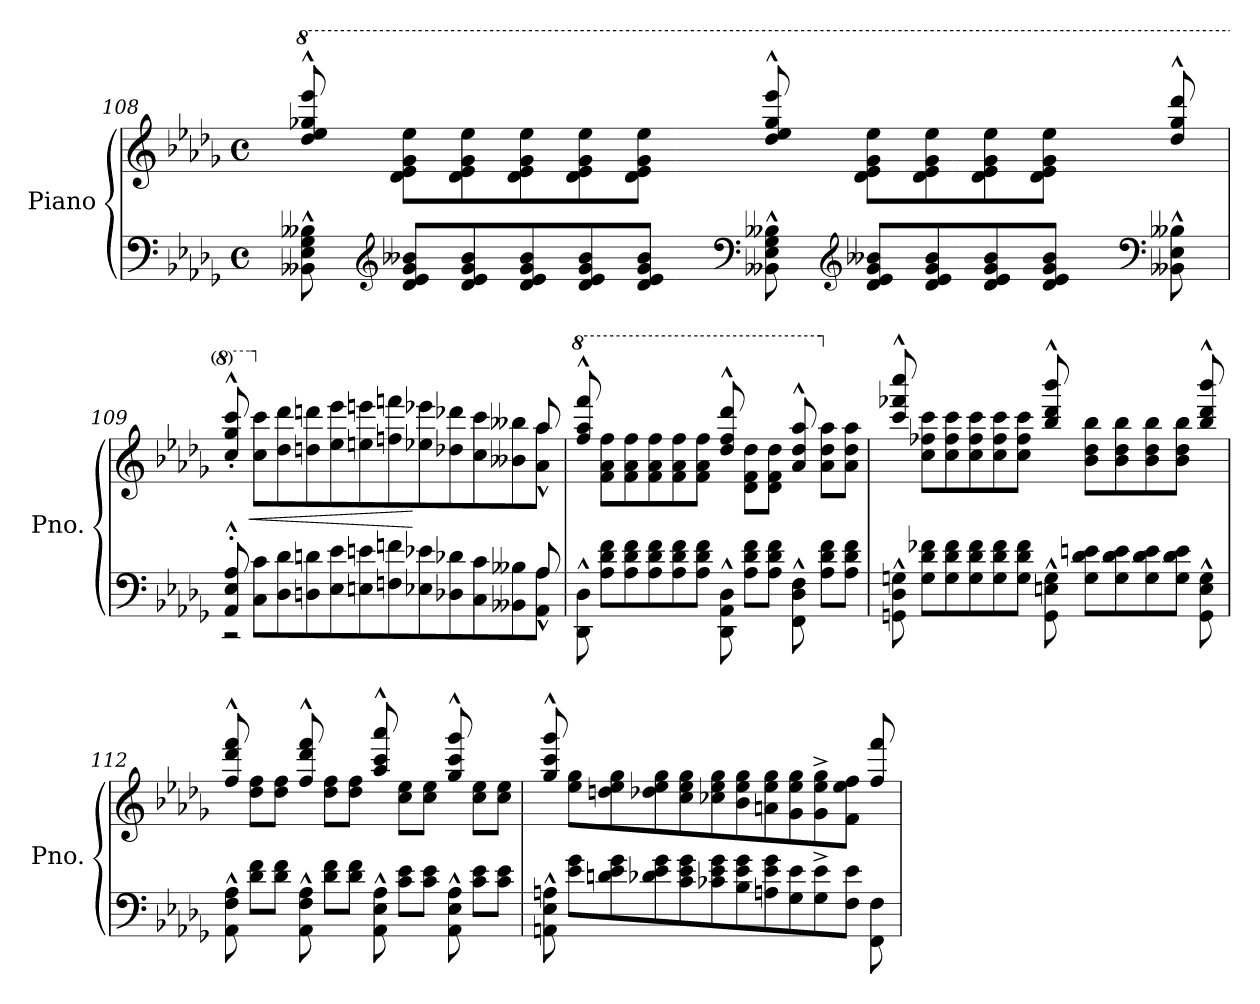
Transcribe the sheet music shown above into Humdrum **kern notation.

**kern	**kern	**dynam
*part1	*part1	*part1
*staff2	*staff1	*staff1/2
*I"Piano	*	*
*I'Pno.	*	*
!!LO:LB:g=z
*clefF4	*clefG2	*
*k[b-e-a-d-g-]	*k[b-e-a-d-g-]	*
*M4/4	*M4/4	*
*met(c)	*met(c)	*
*Xtuplet	*	*
*	*8va	*
*	*Xtuplet	*
=108	=108	=108
12BB--X\^^ 12E-\^^ 12G-\^^ 12B--X\^^	12ddd-/^^ 12eee-/^^ 12ggg-X/^^ 12eeee-/^^	.
*clefG2	*	*
12d-/ 12e-/ 12g-/ 12b--X/L	12dd-\ 12ee-\ 12gg-\ 12eee-\L	.
12d-/ 12e-/ 12g-/ 12b--/	12dd-\ 12ee-\ 12gg-\ 12eee-\	.
12d-/ 12e-/ 12g-/ 12b--/	12dd-\ 12ee-\ 12gg-\ 12eee-\	.
12d-/ 12e-/ 12g-/ 12b--/	12dd-\ 12ee-\ 12gg-\ 12eee-\	.
12d-/ 12e-/ 12g-/ 12b--/J	12dd-\ 12ee-\ 12gg-\ 12eee-\J	.
*clefF4	*	*
12BB--X\^^ 12E-\^^ 12G-\^^ 12B--X\^^	12ddd-/^^ 12eee-/^^ 12ggg-/^^ 12eeee-/^^	.
*clefG2	*	*
12d-/ 12e-/ 12g-/ 12b--X/L	12dd-\ 12ee-\ 12gg-\ 12eee-\L	.
12d-/ 12e-/ 12g-/ 12b--/	12dd-\ 12ee-\ 12gg-\ 12eee-\	.
12d-/ 12e-/ 12g-/ 12b--/	12dd-\ 12ee-\ 12gg-\ 12eee-\	.
12d-/ 12e-/ 12g-/ 12b--/J	12dd-\ 12ee-\ 12gg-\ 12eee-\J	.
*clefF4	*	*
12BB--X\^^ 12E-\^^ 12B--X\^^	12ddd-/^^ 12ggg-/^^ 12dddd-/^^	.
=109	=109	=109
*^	*^	*
12AA-/'^^ 12E-/'^^ 12A-/'^^	2r	12ccc/'^^ 12ggg-/'^^ 12cccc/'^^	2ryy	.
*	*	*X8va	*	*
!	!	!	!	!LO:HP:b
12C\ 12c\L	.	12cc\ 12ccc\L	.	<
12D-\ 12d-\	.	12dd-\ 12ddd-\	.	.
12Dn\ 12dn\	.	12ddn\ 12dddn\	.	.
12E-\ 12e-\	.	12ee-\ 12eee-\	.	.
12En\ 12en\	.	12een\ 12eeen\	.	.
12Fn\ 12fn\	3ryy	12ffn\ 12fffn\	3ryy	.
12E-X\ 12e-X\	.	12ee-X\ 12eee-X\	.	[
12D-X\ 12d-X\	.	12dd-X\ 12ddd-X\	.	.
12C\ 12c\	.	12cc\ 12ccc\	.	.
12BB--X\ 12B--X\	12ryy	12b--X\ 12bb--X\	12ryy	.
12AA-\ 12A-\J	12A-^^/	12a-\ 12aa-\J	12aa-^^/	.
*v	*v	*	*	*
*	*v	*v	*
!!LO:PB:g=z
=110	=110	=110
*	*8va	*
12DD-\^^ 12D-\^^	12fff/^^ 12aaa-/^^ 12ffff/^^	.
12A-\ 12d-\ 12f\L	12ff\ 12aa-\ 12fff\L	.
12A-\ 12d-\ 12f\	12ff\ 12aa-\ 12fff\	.
12A-\ 12d-\ 12f\	12ff\ 12aa-\ 12fff\	.
12A-\ 12d-\ 12f\	12ff\ 12aa-\ 12fff\	.
12A-\ 12d-\ 12f\J	12ff\ 12aa-\ 12fff\J	.
12DD-\^^ 12AA-\^^ 12D-\^^	12ddd-/^^ 12fff/^^ 12dddd-/^^	.
12A-\ 12d-\ 12f\L	12dd-\ 12ff\ 12ddd-\L	.
12A-\ 12d-\ 12f\J	12dd-\ 12ff\ 12ddd-\J	.
12FF\^^ 12D-\^^ 12F\^^	12aa-/^^ 12ddd-/^^ 12aaa-/^^	.
*	*X8va	*
12A-\ 12d-\ 12f\L	12a-\ 12dd-\ 12aa-\L	.
12A-\ 12d-\ 12f\J	12a-\ 12dd-\ 12aa-\J	.
=111	=111	=111
12GGn\^^ 12D-\^^ 12Gn\^^	12ccc/^^ 12fff-X/^^ 12cccc/^^	.
12G\ 12d-\ 12f-X\L	12cc\ 12ff-X\ 12ccc\L	.
12G\ 12d-\ 12f-\	12cc\ 12ff-\ 12ccc\	.
12G\ 12d-\ 12f-\	12cc\ 12ff-\ 12ccc\	.
12G\ 12d-\ 12f-\	12cc\ 12ff-\ 12ccc\	.
12G\ 12d-\ 12f-\J	12cc\ 12ff-\ 12ccc\J	.
12GG\^^ 12En\^^ 12G\^^	12bb-/^^ 12ddd-/^^ 12bbb-/^^	.
12G\ 12d-\ 12en\L	12b-\ 12dd-\ 12bb-\L	.
12G\ 12d-\ 12e\	12b-\ 12dd-\ 12bb-\	.
12G\ 12d-\ 12e\	12b-\ 12dd-\ 12bb-\	.
12G\ 12d-\ 12e\J	12b-\ 12dd-\ 12bb-\J	.
12GG\^^ 12E\^^ 12G\^^	12bb-/^^ 12ddd-/^^ 12bbb-/^^	.
=112	=112	=112
12AA-\^^ 12F\^^ 12A-\^^	12ff/^^ 12ddd-/^^ 12fff/^^	.
12d-\ 12f\L	12dd-\ 12ff\L	.
12d-\ 12f\J	12dd-\ 12ff\J	.
12AA-\^^ 12F\^^ 12A-\^^	12ff/^^ 12ddd-/^^ 12fff/^^	.
12d-\ 12f\L	12dd-\ 12ff\L	.
12d-\ 12f\J	12dd-\ 12ff\J	.
12AA-\^^ 12E-\^^ 12A-\^^	12aa-/^^ 12ccc/^^ 12aaa-/^^	.
12c\ 12e-\L	12cc\ 12ee-\L	.
12c\ 12e-\J	12cc\ 12ee-\J	.
12AA-\^^ 12E-\^^ 12A-\^^	12gg-/^^ 12ccc/^^ 12ggg-/^^	.
12c\ 12e-\L	12cc\ 12ee-\L	.
12c\ 12e-\J	12cc\ 12ee-\J	.
!!LO:LB:g=z
=113	=113	=113
12AAn\^^ 12E-\^^ 12An\^^	12gg-/^^ 12ccc/^^ 12ggg-/^^	.
12e-\ 12g-\L	12ee-\ 12gg-\L	.
12dn\ 12e-\ 12g-\	12ddn\ 12ee-\ 12gg-\	.
12d-X\ 12e-\ 12g-\	12dd-X\ 12ee-\ 12gg-\	.
12c\ 12e-\ 12g-\	12cc\ 12ee-\ 12gg-\	.
12c-X\ 12e-\ 12g-\	12cc-X\ 12ee-\ 12gg-\	.
12B-\ 12e-\ 12g-\	12b-\ 12ee-\ 12gg-\	.
12An\ 12e-\ 12g-\	12an\ 12ee-\ 12gg-\	.
12G-\ 12e-\	12g-\ 12ee-\ 12gg-\	.
12G-\^ 12e-\^	12g-\^ 12ee-\^ 12gg-\^	.
12F\ 12e-\J	12f\ 12ee-\ 12ff\J	.
12FF\ 12F\	12ff/ 12fff/	.
=	=	=
*-	*-	*-
